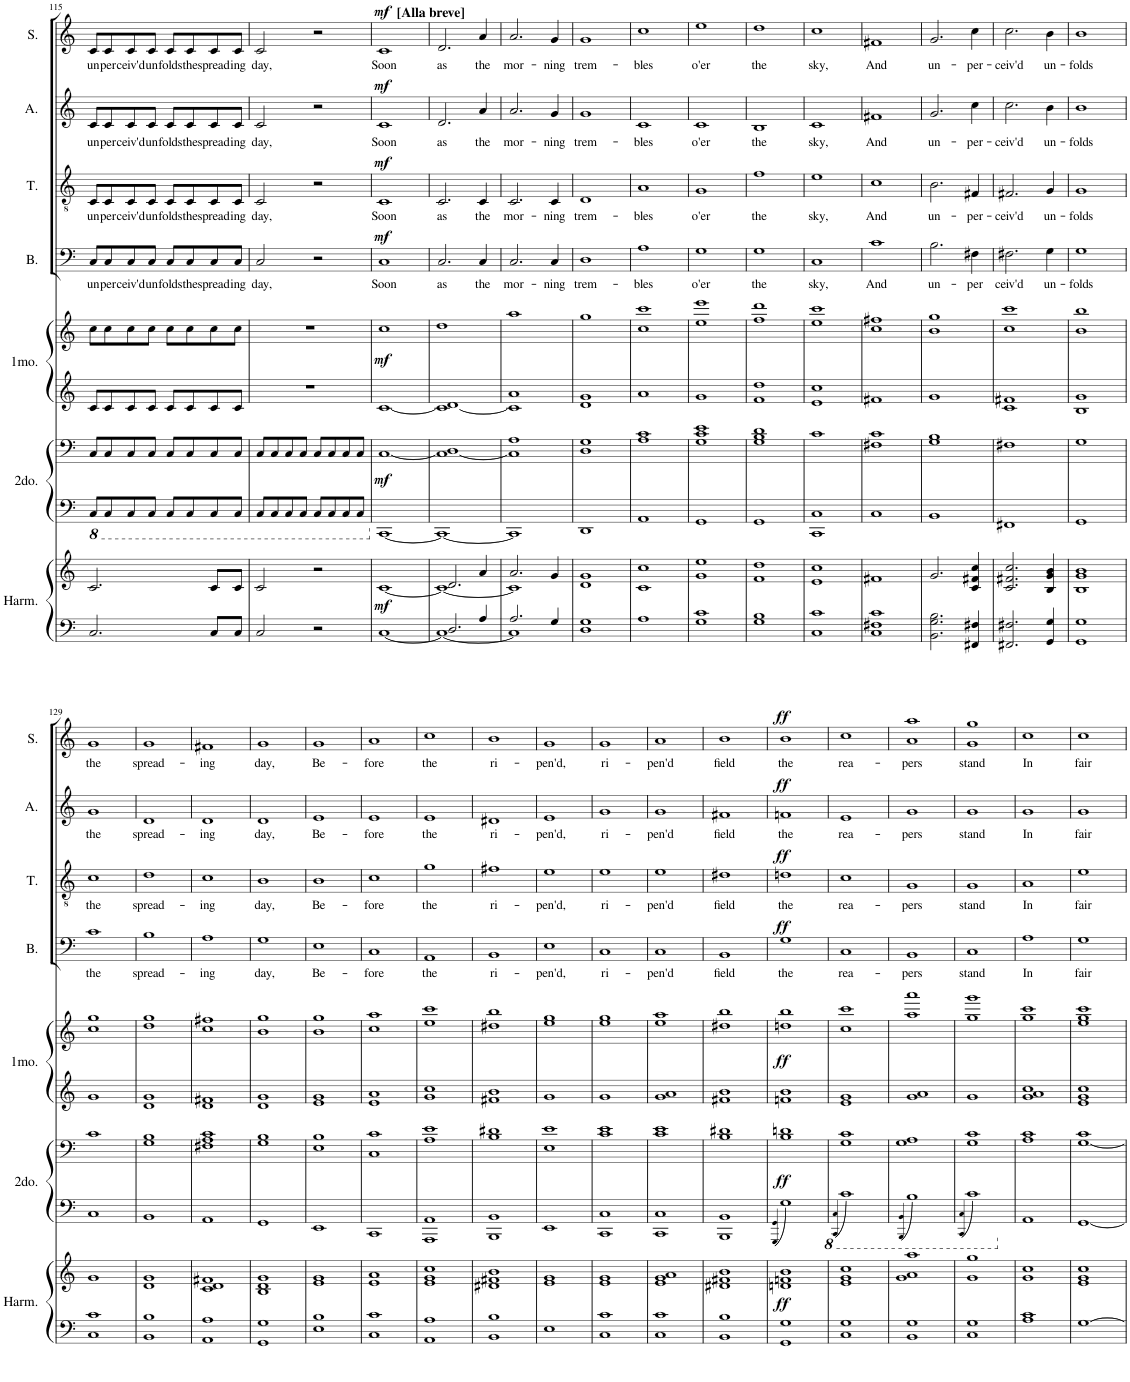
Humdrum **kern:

**kern	**kern	**dynam	**kern	**kern	**dynam	**kern	**kern	**dynam	**kern	**text	**dynam	**kern	**text	**dynam	**kern	**text	**dynam	**kern	**text	**dynam
*part7	*part7	*part7	*part6	*part6	*part6	*part5	*part5	*part5	*part4	*part4	*part4	*part3	*part3	*part3	*part2	*part2	*part2	*part1	*part1	*part1
*staff10	*staff9	*staff9/10	*staff8	*staff7	*staff7/8	*staff6	*staff5	*staff5/6	*staff4	*staff4	*staff4	*staff3	*staff3	*staff3	*staff2	*staff2	*staff2	*staff1	*staff1	*staff1
*I"Harmonium	*	*	*I"Secundo	*	*	*I"Primo	*	*	*I"Bass	*	*	*I"Tenor	*	*	*I"Alto	*	*	*I"Soprano	*	*
*I'Harm.	*	*	*	*	*	*	*	*	*I'B.	*	*	*I'T.	*	*	*I'A.	*	*	*I'S.	*	*
!!LO:PB:g=z
*clefF4	*clefG2	*	*clefF4	*clefF4	*	*clefF4	*clefG2	*	*clefF4	*	*	*clefGv2	*	*	*clefG2	*	*	*clefG2	*	*
*k[]	*k[]	*	*k[]	*k[]	*	*k[]	*k[]	*	*k[]	*	*	*k[]	*	*	*k[]	*	*	*k[]	*	*
*M4/4	*M4/4	*	*M4/4	*M4/4	*	*M4/4	*M4/4	*	*M4/4	*	*	*M4/4	*	*	*M4/4	*	*	*M4/4	*	*
*met(c)	*met(c)	*	*met(c)	*met(c)	*	*met(c)	*met(c)	*	*met(c)	*	*	*met(c)	*	*	*met(c)	*	*	*met(c)	*	*
*	*	*	*8ba	*	*	*	*	*	*	*	*	*	*	*	*	*	*	*	*	*
=115	=115	=115	=115	=115	=115	=115	=115	=115	=115	=115	=115	=115	=115	=115	=115	=115	=115	=115	=115	=115
!	!	!	!	!	!	!	!	!	!	!LO:LY:b	!	!	!LO:LY:b	!	!	!LO:LY:b	!	!	!LO:LY:b	!
2.C/	2.c/	.	8CC/L	8C/L	.	8c/L	8cc\L	.	8C/L	un-	.	8C/L	un-	.	8c/L	un-	.	8c/L	un-	.
!	!	!	!	!	!	!	!	!	!	!LO:LY:b	!	!	!LO:LY:b	!	!	!LO:LY:b	!	!	!LO:LY:b	!
.	.	.	8CC/	8C/	.	8c/	8cc\	.	8C/	-per-	.	8C/	-per-	.	8c/	-per-	.	8c/	-per-	.
!	!	!	!	!	!	!	!	!	!	!LO:LY:b	!	!	!LO:LY:b	!	!	!LO:LY:b	!	!	!LO:LY:b	!
.	.	.	8CC/	8C/	.	8c/	8cc\	.	8C/	-ceiv'd	.	8C/	-ceiv'd	.	8c/	-ceiv'd	.	8c/	-ceiv'd	.
!	!	!	!	!	!	!	!	!	!	!LO:LY:b	!	!	!LO:LY:b	!	!	!LO:LY:b	!	!	!LO:LY:b	!
.	.	.	8CC/J	8C/J	.	8c/J	8cc\J	.	8C/J	un-	.	8C/J	un-	.	8c/J	un-	.	8c/J	un-	.
!	!	!	!	!	!	!	!	!	!	!LO:LY:b	!	!	!LO:LY:b	!	!	!LO:LY:b	!	!	!LO:LY:b	!
.	.	.	8CC/L	8C/L	.	8c/L	8cc\L	.	8C/L	-folds	.	8C/L	-folds	.	8c/L	-folds	.	8c/L	-folds	.
!	!	!	!	!	!	!	!	!	!	!LO:LY:b	!	!	!LO:LY:b	!	!	!LO:LY:b	!	!	!LO:LY:b	!
.	.	.	8CC/	8C/	.	8c/	8cc\	.	8C/	the	.	8C/	the	.	8c/	the	.	8c/	the	.
!	!	!	!	!	!	!	!	!	!	!LO:LY:b	!	!	!LO:LY:b	!	!	!LO:LY:b	!	!	!LO:LY:b	!
8C/L	8c/L	.	8CC/	8C/	.	8c/	8cc\	.	8C/	spread-	.	8C/	spread-	.	8c/	spread-	.	8c/	spread-	.
!	!	!	!	!	!	!	!	!	!	!LO:LY:b	!	!	!LO:LY:b	!	!	!LO:LY:b	!	!	!LO:LY:b	!
8C/J	8c/J	.	8CC/J	8C/J	.	8c/J	8cc\J	.	8C/J	-ing	.	8C/J	-ing	.	8c/J	-ing	.	8c/J	-ing	.
=116	=116	=116	=116	=116	=116	=116	=116	=116	=116	=116	=116	=116	=116	=116	=116	=116	=116	=116	=116	=116
!	!	!	!	!	!	!	!	!	!	!LO:LY:b	!	!	!LO:LY:b	!	!	!LO:LY:b	!	!	!LO:LY:b	!
2C/	2c/	.	8CC/L	8C/L	.	1r	1r	.	2C/	day,	.	2C/	day,	.	2c/	day,	.	2c/	day,	.
.	.	.	8CC/	8C/	.	.	.	.	.	.	.	.	.	.	.	.	.	.	.	.
.	.	.	8CC/	8C/	.	.	.	.	.	.	.	.	.	.	.	.	.	.	.	.
.	.	.	8CC/J	8C/J	.	.	.	.	.	.	.	.	.	.	.	.	.	.	.	.
2r	2r	.	8CC/L	8C/L	.	.	.	.	2r	.	.	2r	.	.	2r	.	.	2r	.	.
.	.	.	8CC/	8C/	.	.	.	.	.	.	.	.	.	.	.	.	.	.	.	.
.	.	.	8CC/	8C/	.	.	.	.	.	.	.	.	.	.	.	.	.	.	.	.
.	.	.	8CC/J	8C/J	.	.	.	.	.	.	.	.	.	.	.	.	.	.	.	.
=117	=117	=117	=117	=117	=117	=117	=117	=117	=117	=117	=117	=117	=117	=117	=117	=117	=117	=117	=117	=117
*	*	*	*X8ba	*	*	*	*	*	*	*	*	*	*	*	*	*	*	*	*	*
!	!	!	!	!	!	!	!	!	!	!	!	!	!	!	!	!	!	!LO:TX:a:B:t=[Alla breve]	!	!
!	!	!LO:DY:b	!	!	!LO:DY:b	!	!	!LO:DY:b	!	!LO:LY:b	!LO:DY:a	!	!LO:LY:b	!LO:DY:a	!	!LO:LY:b	!LO:DY:a	!	!LO:LY:b	!LO:DY:a
[<1C	[1c	mf	[<1CC	[<1C	mf	[1c	1cc	mf	1C	Soon	mf	1C	Soon	mf	1c	Soon	mf	1c	Soon	mf
=118	=118	=118	=118	=118	=118	=118	=118	=118	=118	=118	=118	=118	=118	=118	=118	=118	=118	=118	=118	=118
*^	*^	*	*	*	*	*	*	*	*	*	*	*	*	*	*	*	*	*	*	*
!	!	!	!	!	!	!	!	!	!	!	!	!LO:LY:b	!	!	!LO:LY:b	!	!	!LO:LY:b	!	!	!LO:LY:b	!
2.D/	1C_	2.d/	1c_	.	1CC_	1C_ 1D	.	1c_ 1d	1dd	.	2.C/	as	.	2.C/	as	.	2.d/	as	.	2.d/	as	.
!	!	!	!	!	!	!	!	!	!	!	!	!LO:LY:b	!	!	!LO:LY:b	!	!	!LO:LY:b	!	!	!LO:LY:b	!
4A/	.	4a/	.	.	.	.	.	.	.	.	4C/	the	.	4C/	the	.	4a/	the	.	4a/	the	.
=119	=119	=119	=119	=119	=119	=119	=119	=119	=119	=119	=119	=119	=119	=119	=119	=119	=119	=119	=119	=119	=119	=119
!	!	!	!	!	!	!	!	!	!	!	!	!LO:LY:b	!	!	!LO:LY:b	!	!	!LO:LY:b	!	!	!LO:LY:b	!
2.A/	1C]	2.a/	1c]	.	1CC]	1C] 1A	.	1c] 1a	1aa	.	2.C/	mor-	.	2.C/	mor-	.	2.a/	mor-	.	2.a/	mor-	.
!	!	!	!	!	!	!	!	!	!	!	!	!LO:LY:b	!	!	!LO:LY:b	!	!	!LO:LY:b	!	!	!LO:LY:b	!
4G/	.	4g/	.	.	.	.	.	.	.	.	4C/	-ning	.	4C/	-ning	.	4g/	-ning	.	4g/	-ning	.
*v	*v	*	*	*	*	*	*	*	*	*	*	*	*	*	*	*	*	*	*	*	*	*
*	*v	*v	*	*	*	*	*	*	*	*	*	*	*	*	*	*	*	*	*	*	*
=120	=120	=120	=120	=120	=120	=120	=120	=120	=120	=120	=120	=120	=120	=120	=120	=120	=120	=120	=120	=120
!	!	!	!	!	!	!	!	!	!	!LO:LY:b	!	!	!LO:LY:b	!	!	!LO:LY:b	!	!	!LO:LY:b	!
1D 1G	1d 1g	.	1DD	1D 1G	.	1d 1g	1gg	.	1D	trem-	.	1D	trem-	.	1g	trem-	.	1g	trem-	.
=121	=121	=121	=121	=121	=121	=121	=121	=121	=121	=121	=121	=121	=121	=121	=121	=121	=121	=121	=121	=121
!	!	!	!	!	!	!	!	!	!	!LO:LY:b	!	!	!LO:LY:b	!	!	!LO:LY:b	!	!	!LO:LY:b	!
1A	1c 1cc	.	1AA	1A 1c	.	1a	1cc 1ccc	.	1A	-bles	.	1A	-bles	.	1c	-bles	.	1cc	-bles	.
=122	=122	=122	=122	=122	=122	=122	=122	=122	=122	=122	=122	=122	=122	=122	=122	=122	=122	=122	=122	=122
!	!	!	!	!	!	!	!	!	!	!LO:LY:b	!	!	!LO:LY:b	!	!	!LO:LY:b	!	!	!LO:LY:b	!
1G 1c	1g 1ee	.	1GG	1G 1c 1e	.	1g	1ee 1eee	.	1G	o'er	.	1G	o'er	.	1c	o'er	.	1ee	o'er	.
=123	=123	=123	=123	=123	=123	=123	=123	=123	=123	=123	=123	=123	=123	=123	=123	=123	=123	=123	=123	=123
!	!	!	!	!	!	!	!	!	!	!LO:LY:b	!	!	!LO:LY:b	!	!	!LO:LY:b	!	!	!LO:LY:b	!
1G 1B	1f 1dd	.	1GG	1G 1B 1d	.	1f 1dd	1ff 1ddd	.	1G	the	.	1f	the	.	1B	the	.	1dd	the	.
=124	=124	=124	=124	=124	=124	=124	=124	=124	=124	=124	=124	=124	=124	=124	=124	=124	=124	=124	=124	=124
!	!	!	!	!	!	!	!	!	!	!LO:LY:b	!	!	!LO:LY:b	!	!	!LO:LY:b	!	!	!LO:LY:b	!
1C 1c	1e 1cc	.	1CC 1C	1c	.	1e 1cc	1ee 1ccc	.	1C	sky,	.	1e	sky,	.	1c	sky,	.	1cc	sky,	.
=125	=125	=125	=125	=125	=125	=125	=125	=125	=125	=125	=125	=125	=125	=125	=125	=125	=125	=125	=125	=125
!	!	!	!	!	!	!	!	!	!	!LO:LY:b	!	!	!LO:LY:b	!	!	!LO:LY:b	!	!	!LO:LY:b	!
1C 1F#X 1c	1f#X	.	1C	1F#X 1c	.	1f#X	1cc 1ff#X	.	1c	And	.	1c	And	.	1f#X	And	.	1f#X	And	.
=126	=126	=126	=126	=126	=126	=126	=126	=126	=126	=126	=126	=126	=126	=126	=126	=126	=126	=126	=126	=126
!	!	!	!	!	!	!	!	!	!	!LO:LY:b	!	!	!LO:LY:b	!	!	!LO:LY:b	!	!	!LO:LY:b	!
2.BB\ 2.G\ 2.B\	2.g/	.	1BB	1G 1B	.	1g	1b 1gg	.	2.B\	un-	.	2.B\	un-	.	2.g/	un-	.	2.g/	un-	.
!	!	!	!	!	!	!	!	!	!	!LO:LY:b	!	!	!LO:LY:b	!	!	!LO:LY:b	!	!	!LO:LY:b	!
4FF#X/ 4F#X/	4c/ 4f#X/ 4cc/	.	.	.	.	.	.	.	4F#X\	-per	.	4F#X/	-per-	.	4cc\	-per-	.	4cc\	-per-	.
=127	=127	=127	=127	=127	=127	=127	=127	=127	=127	=127	=127	=127	=127	=127	=127	=127	=127	=127	=127	=127
!	!	!	!	!	!	!	!	!	!	!LO:LY:b	!	!	!LO:LY:b	!	!	!LO:LY:b	!	!	!LO:LY:b	!
2.FF#X/ 2.F#X/	2.c/ 2.f#X/ 2.cc/	.	1FF#X	1F#X	.	1c 1f#X	1cc 1ccc	.	2.F#X\	ceiv'd	.	2.F#X/	-ceiv'd	.	2.cc\	-ceiv'd	.	2.cc\	-ceiv'd	.
!	!	!	!	!	!	!	!	!	!	!LO:LY:b	!	!	!LO:LY:b	!	!	!LO:LY:b	!	!	!LO:LY:b	!
4GG/ 4G/	4B/ 4g/ 4b/	.	.	.	.	.	.	.	4G\	un-	.	4G/	un-	.	4b\	un-	.	4b\	un-	.
=128	=128	=128	=128	=128	=128	=128	=128	=128	=128	=128	=128	=128	=128	=128	=128	=128	=128	=128	=128	=128
!	!	!	!	!	!	!	!	!	!	!LO:LY:b	!	!	!LO:LY:b	!	!	!LO:LY:b	!	!	!LO:LY:b	!
1GG 1G	1B 1g 1b	.	1GG	1G	.	1B 1g	1b 1bb	.	1G	-folds	.	1G	-folds	.	1b	-folds	.	1b	-folds	.
!!LO:LB:g=z
=129	=129	=129	=129	=129	=129	=129	=129	=129	=129	=129	=129	=129	=129	=129	=129	=129	=129	=129	=129	=129
!	!	!	!	!	!	!	!	!	!	!LO:LY:b	!	!	!LO:LY:b	!	!	!LO:LY:b	!	!	!LO:LY:b	!
1C 1c	1g	.	1C	1c	.	1g	1cc 1gg	.	1c	the	.	1c	the	.	1g	the	.	1g	the	.
=130	=130	=130	=130	=130	=130	=130	=130	=130	=130	=130	=130	=130	=130	=130	=130	=130	=130	=130	=130	=130
!	!	!	!	!	!	!	!	!	!	!LO:LY:b	!	!	!LO:LY:b	!	!	!LO:LY:b	!	!	!LO:LY:b	!
1BB 1B	1d 1g	.	1BB	1G 1B	.	1d 1g	1dd 1gg	.	1B	spread-	.	1d	spread-	.	1d	spread-	.	1g	spread-	.
=131	=131	=131	=131	=131	=131	=131	=131	=131	=131	=131	=131	=131	=131	=131	=131	=131	=131	=131	=131	=131
!	!	!	!	!	!	!	!	!	!	!LO:LY:b	!	!	!LO:LY:b	!	!	!LO:LY:b	!	!	!LO:LY:b	!
1AA 1A	1c 1d 1f#X	.	1AA	1F#X 1A 1c	.	1d 1f#X	1cc 1ff#X	.	1A	-ing	.	1c	-ing	.	1d	-ing	.	1f#X	-ing	.
=132	=132	=132	=132	=132	=132	=132	=132	=132	=132	=132	=132	=132	=132	=132	=132	=132	=132	=132	=132	=132
!	!	!	!	!	!	!	!	!	!	!LO:LY:b	!	!	!LO:LY:b	!	!	!LO:LY:b	!	!	!LO:LY:b	!
1GG 1G	1B 1d 1g	.	1GG	1G 1B	.	1d 1g	1b 1gg	.	1G	day,	.	1B	day,	.	1d	day,	.	1g	day,	.
=133	=133	=133	=133	=133	=133	=133	=133	=133	=133	=133	=133	=133	=133	=133	=133	=133	=133	=133	=133	=133
!	!	!	!	!	!	!	!	!	!	!LO:LY:b	!	!	!LO:LY:b	!	!	!LO:LY:b	!	!	!LO:LY:b	!
1E 1B	1e 1g	.	1EE	1E 1B	.	1e 1g	1b 1gg	.	1E	Be-	.	1B	Be-	.	1e	Be-	.	1g	Be-	.
=134	=134	=134	=134	=134	=134	=134	=134	=134	=134	=134	=134	=134	=134	=134	=134	=134	=134	=134	=134	=134
!	!	!	!	!	!	!	!	!	!	!LO:LY:b	!	!	!LO:LY:b	!	!	!LO:LY:b	!	!	!LO:LY:b	!
1C 1c	1e 1a	.	1CC	1C 1c	.	1e 1a	1cc 1aa	.	1C	-fore	.	1c	-fore	.	1e	-fore	.	1a	-fore	.
=135	=135	=135	=135	=135	=135	=135	=135	=135	=135	=135	=135	=135	=135	=135	=135	=135	=135	=135	=135	=135
!	!	!	!	!	!	!	!	!	!	!LO:LY:b	!	!	!LO:LY:b	!	!	!LO:LY:b	!	!	!LO:LY:b	!
1AA 1A	1e 1g 1cc	.	1AAA 1AA	1A 1e	.	1g 1cc	1ee 1ccc	.	1AA	the	.	1g	the	.	1e	the	.	1cc	the	.
=136	=136	=136	=136	=136	=136	=136	=136	=136	=136	=136	=136	=136	=136	=136	=136	=136	=136	=136	=136	=136
!	!	!	!	!	!	!	!	!	!	!LO:LY:b	!	!	!LO:LY:b	!	!	!LO:LY:b	!	!	!LO:LY:b	!
1BB 1B	1d#X 1f#X 1b	.	1BBB 1BB	1B 1d#X	.	1f#X 1b	1dd#X 1bb	.	1BB	ri-	.	1f#X	ri-	.	1d#X	ri-	.	1b	ri-	.
=137	=137	=137	=137	=137	=137	=137	=137	=137	=137	=137	=137	=137	=137	=137	=137	=137	=137	=137	=137	=137
!	!	!	!	!	!	!	!	!	!	!LO:LY:b	!	!	!LO:LY:b	!	!	!LO:LY:b	!	!	!LO:LY:b	!
1E	1e 1g	.	1EE	1E 1e	.	1g	1ee 1gg	.	1E	-pen'd,	.	1e	-pen'd,	.	1e	-pen'd,	.	1g	-pen'd,	.
=138	=138	=138	=138	=138	=138	=138	=138	=138	=138	=138	=138	=138	=138	=138	=138	=138	=138	=138	=138	=138
!	!	!	!	!	!	!	!	!	!	!LO:LY:b	!	!	!LO:LY:b	!	!	!LO:LY:b	!	!	!LO:LY:b	!
1C 1c	1e 1g	.	1CC 1C	1c 1e	.	1g	1ee 1gg	.	1C	ri-	.	1e	ri-	.	1g	ri-	.	1g	ri-	.
=139	=139	=139	=139	=139	=139	=139	=139	=139	=139	=139	=139	=139	=139	=139	=139	=139	=139	=139	=139	=139
!	!	!	!	!	!	!	!	!	!	!LO:LY:b	!	!	!LO:LY:b	!	!	!LO:LY:b	!	!	!LO:LY:b	!
1C 1c	1e 1g 1a	.	1CC 1C	1c 1e	.	1g 1a	1ee 1aa	.	1C	-pen'd	.	1e	-pen'd	.	1g	-pen'd	.	1a	-pen'd	.
=140	=140	=140	=140	=140	=140	=140	=140	=140	=140	=140	=140	=140	=140	=140	=140	=140	=140	=140	=140	=140
!	!	!	!	!	!	!	!	!	!	!LO:LY:b	!	!	!LO:LY:b	!	!	!LO:LY:b	!	!	!LO:LY:b	!
1BB 1B	1d#X 1f#X 1b	.	1BBB 1BB	1B 1d#X	.	1f#X 1b	1dd#X 1bb	.	1BB	field	.	1d#X	field	.	1f#X	field	.	1b	field	.
=141	=141	=141	=141	=141	=141	=141	=141	=141	=141	=141	=141	=141	=141	=141	=141	=141	=141	=141	=141	=141
.	.	.	4qGGG/ 4qGG/	.	.	.	.	.	.	.	.	.	.	.	.	.	.	.	.	.
!	!	!LO:DY:b	!	!	!LO:DY:b	!	!	!LO:DY:b	!	!LO:LY:b	!LO:DY:a	!	!LO:LY:b	!LO:DY:a	!	!LO:LY:b	!LO:DY:a	!	!LO:LY:b	!LO:DY:a
1GG 1G	1dn 1fn 1b	ff	1G	1B 1dn	ff	1fn 1b	1ddn 1bb	ff	1G	the	ff	1dn	the	ff	1fn	the	ff	1b	the	ff
=142	=142	=142	=142	=142	=142	=142	=142	=142	=142	=142	=142	=142	=142	=142	=142	=142	=142	=142	=142	=142
*	*	*	*8ba	*	*	*	*	*	*	*	*	*	*	*	*	*	*	*	*	*
.	.	.	4qCCC/ 4qCC/	.	.	.	.	.	.	.	.	.	.	.	.	.	.	.	.	.
!	!	!	!	!	!	!	!	!	!	!LO:LY:b	!	!	!LO:LY:b	!	!	!LO:LY:b	!	!	!LO:LY:b	!
1C 1G	1e 1g 1cc	.	1C	1G 1c	.	1e 1g	1cc 1ccc	.	1C	rea-	.	1c	rea-	.	1e	rea-	.	1cc	rea-	.
=143	=143	=143	=143	=143	=143	=143	=143	=143	=143	=143	=143	=143	=143	=143	=143	=143	=143	=143	=143	=143
.	.	.	4qBBBB/ 4qBBB/	.	.	.	.	.	.	.	.	.	.	.	.	.	.	.	.	.
!	!	!	!	!	!	!	!	!	!	!LO:LY:b	!	!	!LO:LY:b	!	!	!LO:LY:b	!	!	!LO:LY:b	!
1BB 1G	1g 1a 1aa	.	1BB	1G 1A	.	1g 1a	1aa 1aaa	.	1BB	-pers	.	1G	-pers	.	1g	-pers	.	1a 1aa	-pers	.
=144	=144	=144	=144	=144	=144	=144	=144	=144	=144	=144	=144	=144	=144	=144	=144	=144	=144	=144	=144	=144
.	.	.	4qCCC/ 4qCC/	.	.	.	.	.	.	.	.	.	.	.	.	.	.	.	.	.
!	!	!	!	!	!	!	!	!	!	!LO:LY:b	!	!	!LO:LY:b	!	!	!LO:LY:b	!	!	!LO:LY:b	!
1C 1G	1g 1gg	.	1C	1G 1c	.	1g	1gg 1ggg	.	1C	stand	.	1G	stand	.	1g	stand	.	1g 1gg	stand	.
=145	=145	=145	=145	=145	=145	=145	=145	=145	=145	=145	=145	=145	=145	=145	=145	=145	=145	=145	=145	=145
*	*	*	*X8ba	*	*	*	*	*	*	*	*	*	*	*	*	*	*	*	*	*
!	!	!	!	!	!	!	!	!	!	!LO:LY:b	!	!	!LO:LY:b	!	!	!LO:LY:b	!	!	!LO:LY:b	!
1A 1c	1g 1cc	.	1AA	1A 1c	.	1g 1a 1cc	1gg 1ccc	.	1A	In	.	1A	In	.	1g	In	.	1cc	In	.
=146	=146	=146	=146	=146	=146	=146	=146	=146	=146	=146	=146	=146	=146	=146	=146	=146	=146	=146	=146	=146
!	!	!	!	!	!	!	!	!	!	!LO:LY:b	!	!	!LO:LY:b	!	!	!LO:LY:b	!	!	!LO:LY:b	!
[1G	1e 1g 1cc	.	[1GG	[1G 1c	.	1e 1g 1cc	1ee 1gg 1ccc	.	1G	fair	.	1e	fair	.	1g	fair	.	1cc	fair	.
=	=	=	=	=	=	=	=	=	=	=	=	=	=	=	=	=	=	=	=	=
*-	*-	*-	*-	*-	*-	*-	*-	*-	*-	*-	*-	*-	*-	*-	*-	*-	*-	*-	*-	*-
